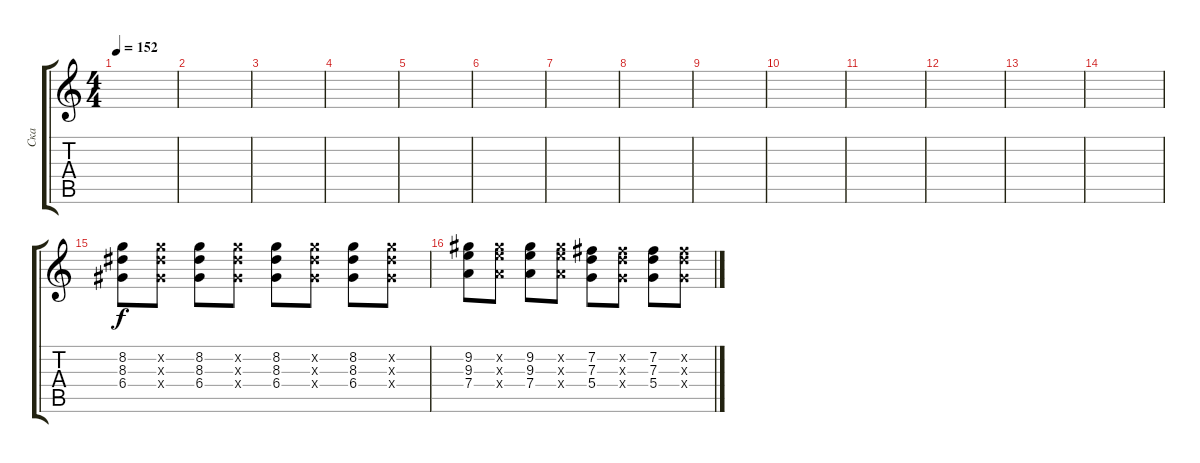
\track ("Ска" "Ска") {instrument acousticguitarsteel}
\staff {score tabs}
\tuning (E4 B3 G3 D3 A2 E2) {hide}
\ts (4 4)
\tempo 152
\clef g2
\ks c
|
|
|
|
|
|
|
|
|
|
|
|
|
|
(8.2 8.3 6.4).8 (8.2{x} 8.3{x} 6.4{x}).8 (8.2 8.3 6.4).8 (8.2{x} 8.3{x} 6.4{x}).8 (8.2 8.3 6.4).8 (8.2{x} 8.3{x} 6.4{x}).8 (8.2 8.3 6.4).8 (8.2{x} 8.3{x} 6.4{x}).8 |
(9.2 9.3 7.4).8 (9.2{x} 9.3{x} 7.4{x}).8 (9.2 9.3 7.4).8 (9.2{x} 9.3{x} 7.4{x}).8 (7.2 7.3 5.4).8 (7.2{x} 7.3{x} 5.4{x}).8 (7.2 7.3 5.4).8 (7.2{x} 7.3{x} 5.4{x}).8
